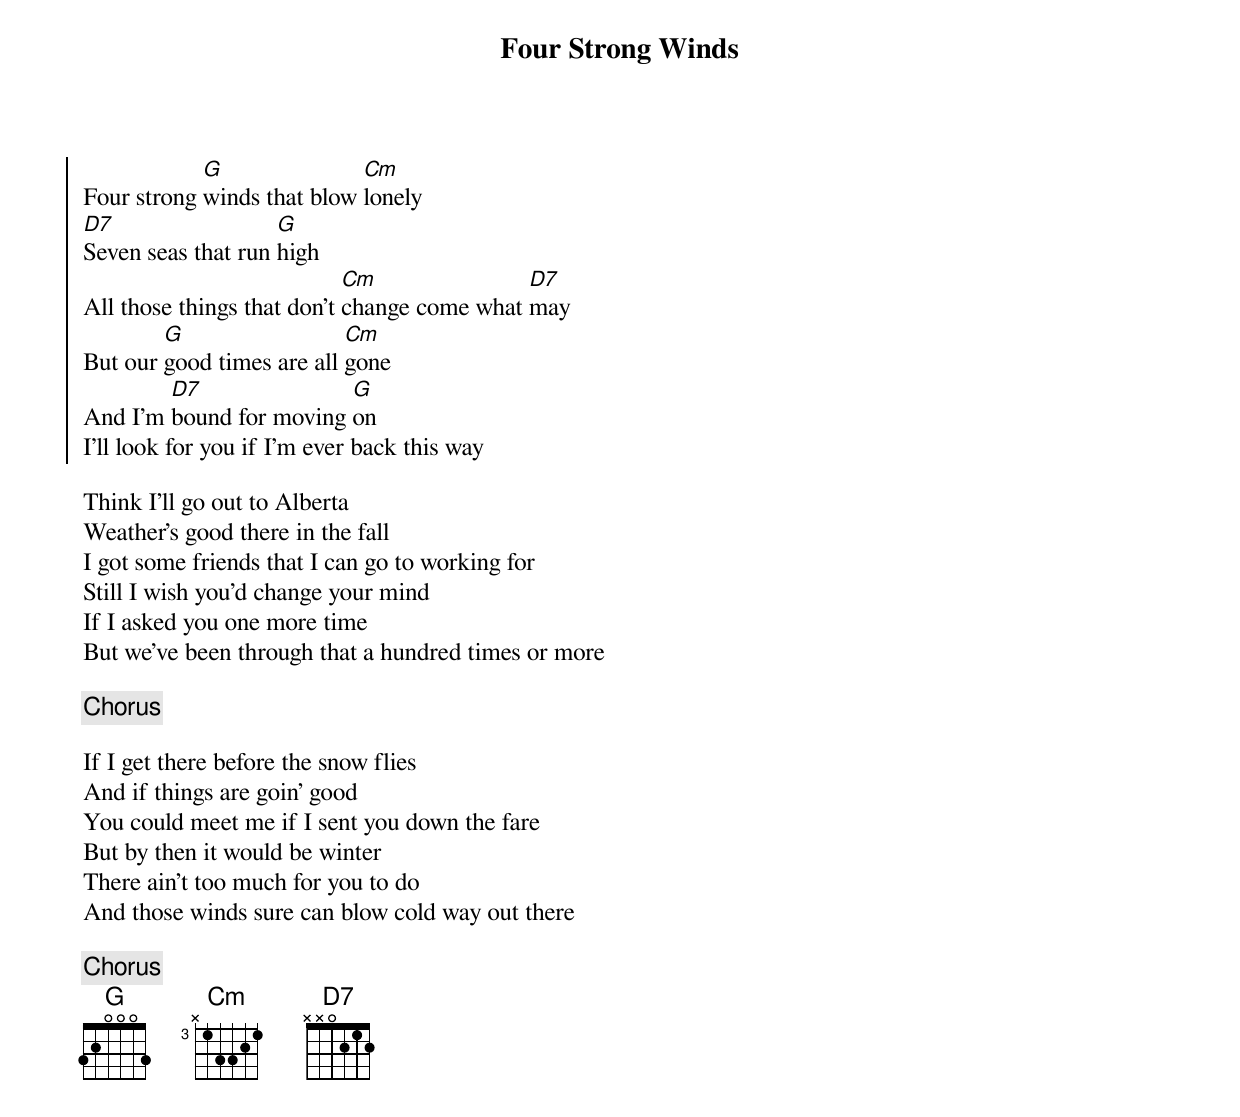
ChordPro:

{title: Four Strong Winds}
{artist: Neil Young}
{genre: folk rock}
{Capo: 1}

{start_of_chorus}
Four strong [G]winds that blow [Cm]lonely
[D7]Seven seas that run [G]high
All those things that don't [Cm]change come what [D7]may
But our [G]good times are all [Cm]gone
And I'm [D7]bound for moving [G]on
I'll look for you if I'm ever back this way
{end_of_chorus}

Think I'll go out to Alberta
Weather's good there in the fall
I got some friends that I can go to working for
Still I wish you'd change your mind
If I asked you one more time
But we've been through that a hundred times or more

{chorus}

If I get there before the snow flies
And if things are goin' good
You could meet me if I sent you down the fare
But by then it would be winter
There ain't too much for you to do
And those winds sure can blow cold way out there

{chorus}
